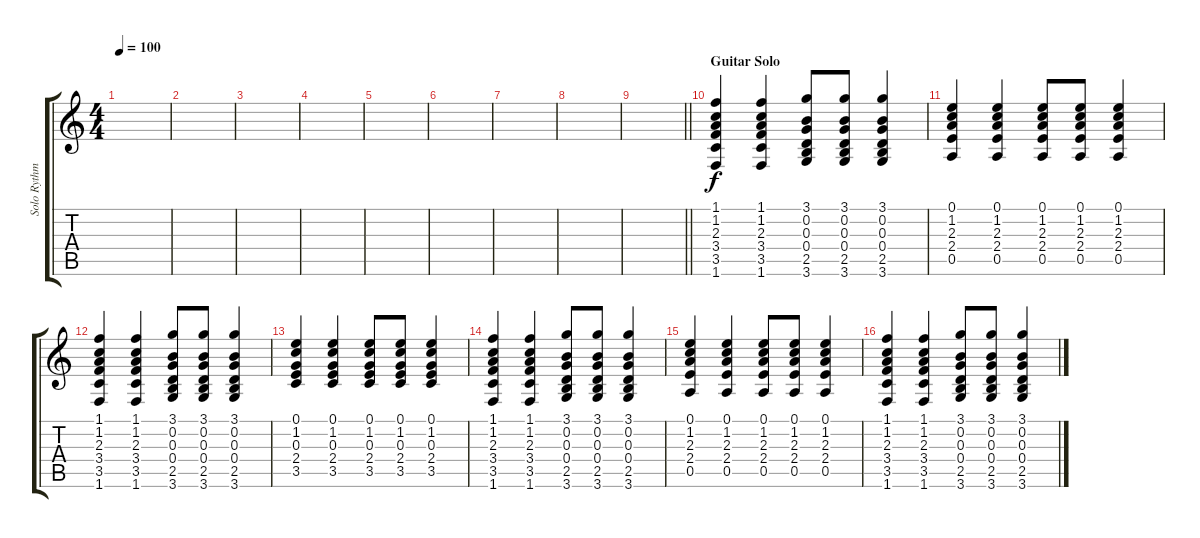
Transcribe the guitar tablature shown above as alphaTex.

\track ("Solo Rythm" "Solo Rythm") {instrument acousticguitarsteel}
\staff {score tabs}
\tuning (E4 B3 G3 D3 A2 E2) {hide}
\ts (4 4)
\tempo 100
\clef g2
\ks c
|
|
|
|
|
|
|
|
\barLineRight lightlight
|
\section ("" "Guitar Solo")
(1.1 1.2 2.3 3.4 3.5 1.6).4 (1.1 1.2 2.3 3.4 3.5 1.6).4 (3.1 0.2 0.3 0.4 2.5 3.6).8 (3.1 0.2 0.3 0.4 2.5 3.6).8 (3.1 0.2 0.3 0.4 2.5 3.6).4 |
(0.1 1.2 2.3 2.4 0.5).4 (0.1 1.2 2.3 2.4 0.5).4 (0.1 1.2 2.3 2.4 0.5).8 (0.1 1.2 2.3 2.4 0.5).8 (0.1 1.2 2.3 2.4 0.5).4 |
(1.1 1.2 2.3 3.4 3.5 1.6).4 (1.1 1.2 2.3 3.4 3.5 1.6).4 (3.1 0.2 0.3 0.4 2.5 3.6).8 (3.1 0.2 0.3 0.4 2.5 3.6).8 (3.1 0.2 0.3 0.4 2.5 3.6).4 |
(0.1 1.2 0.3 2.4 3.5).4 (0.1 1.2 0.3 2.4 3.5).4 (0.1 1.2 0.3 2.4 3.5).8 (0.1 1.2 0.3 2.4 3.5).8 (0.1 1.2 0.3 2.4 3.5).4 |
(1.1 1.2 2.3 3.4 3.5 1.6).4 (1.1 1.2 2.3 3.4 3.5 1.6).4 (3.1 0.2 0.3 0.4 2.5 3.6).8 (3.1 0.2 0.3 0.4 2.5 3.6).8 (3.1 0.2 0.3 0.4 2.5 3.6).4 |
(0.1 1.2 2.3 2.4 0.5).4 (0.1 1.2 2.3 2.4 0.5).4 (0.1 1.2 2.3 2.4 0.5).8 (0.1 1.2 2.3 2.4 0.5).8 (0.1 1.2 2.3 2.4 0.5).4 |
(1.1 1.2 2.3 3.4 3.5 1.6).4 (1.1 1.2 2.3 3.4 3.5 1.6).4 (3.1 0.2 0.3 0.4 2.5 3.6).8 (3.1 0.2 0.3 0.4 2.5 3.6).8 (3.1 0.2 0.3 0.4 2.5 3.6).4
